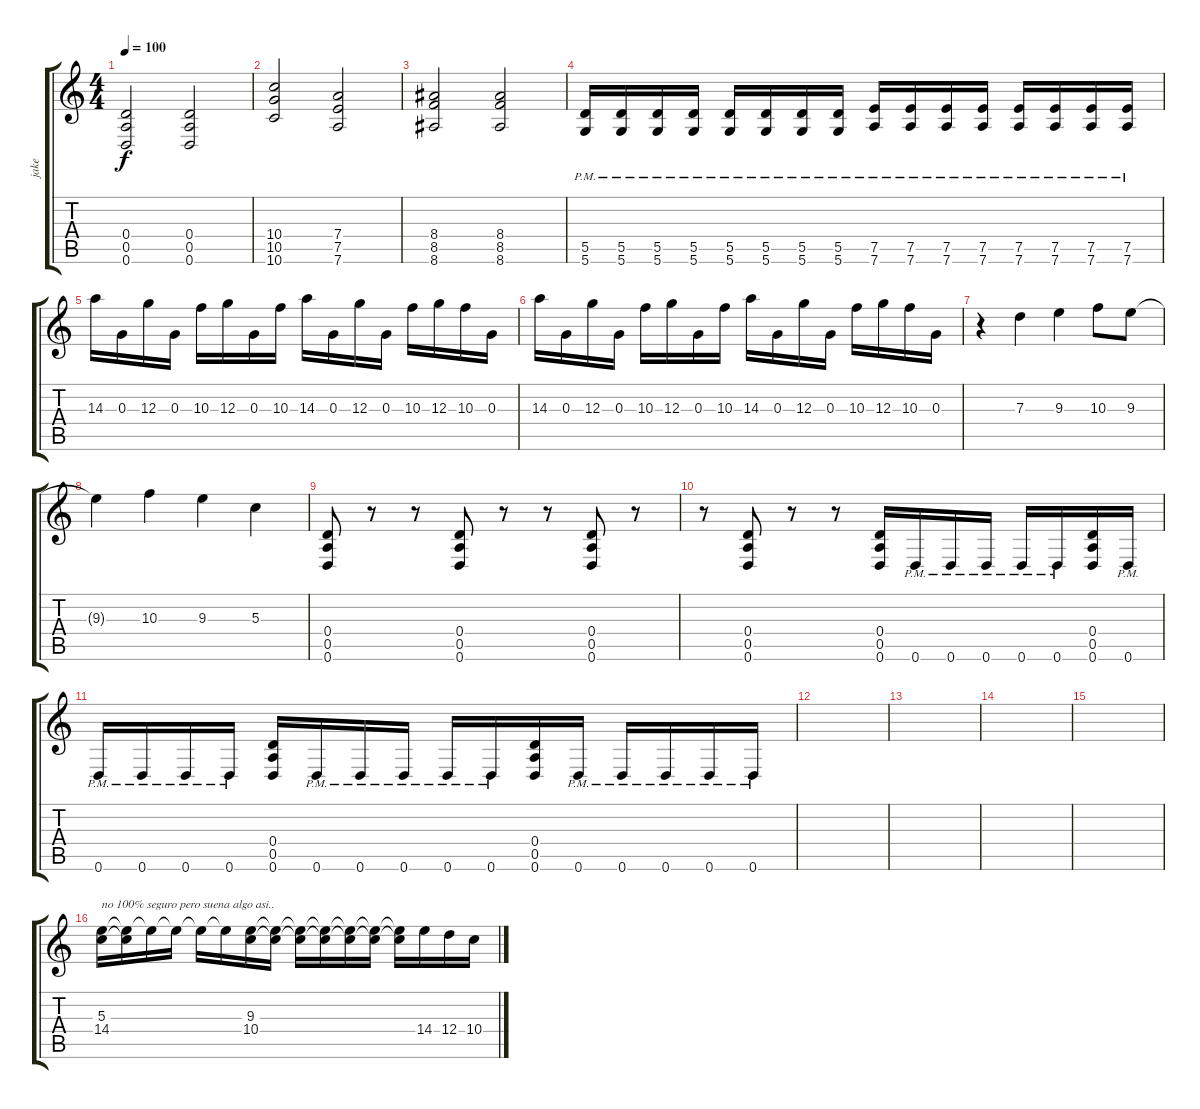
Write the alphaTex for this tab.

\track ("jake" "jake") {instrument distortionguitar}
\staff {score tabs}
\tuning (E4 B3 G3 D3 A2 D2) {hide}
\ts (4 4)
\tempo 100
\clef g2
\ks c
(0.4 0.5 0.6).2{dy f instrument distortionguitar} (0.4 0.5 0.6).2 |
(10.4 10.5 10.6).2 (7.4 7.5 7.6).2 |
(8.4 8.5 8.6).2 (8.4 8.5 8.6).2 |
(5.5{pm} 5.6{pm}).16 (5.5{pm} 5.6{pm}).16 (5.5{pm} 5.6{pm}).16 (5.5{pm} 5.6{pm}).16 (5.5{pm} 5.6{pm}).16 (5.5{pm} 5.6{pm}).16 (5.5{pm} 5.6{pm}).16 (5.5{pm} 5.6{pm}).16 (7.5{pm} 7.6{pm}).16 (7.5{pm} 7.6{pm}).16 (7.5{pm} 7.6{pm}).16 (7.5{pm} 7.6{pm}).16 (7.5{pm} 7.6{pm}).16 (7.5{pm} 7.6{pm}).16 (7.5{pm} 7.6{pm}).16 (7.5{pm} 7.6{pm}).16 |
14.3.16 0.3.16 12.3.16 0.3.16 10.3.16 12.3.16 0.3.16 10.3.16 14.3.16 0.3.16 12.3.16 0.3.16 10.3.16 12.3.16 10.3.16 0.3.16 |
14.3.16 0.3.16 12.3.16 0.3.16 10.3.16 12.3.16 0.3.16 10.3.16 14.3.16 0.3.16 12.3.16 0.3.16 10.3.16 12.3.16 10.3.16 0.3.16 |
r.4 7.3.4 9.3.4 10.3.8 9.3.8 |
9.3{t}.4 10.3.4 9.3.4 5.3.4 |
(0.4 0.5 0.6).8 r.8 r.8 (0.4 0.5 0.6).8 r.8 r.8 (0.4 0.5 0.6).8 r.8 |
r.8 (0.4 0.5 0.6).8 r.8 r.8 (0.4 0.5 0.6).16 0.6{pm}.16 0.6{pm}.16 0.6{pm}.16 0.6{pm}.16 0.6{pm}.16 (0.4 0.5 0.6).16 0.6{pm}.16 |
0.6{pm}.16 0.6{pm}.16 0.6{pm}.16 0.6{pm}.16 (0.4 0.5 0.6).16 0.6{pm}.16 0.6{pm}.16 0.6{pm}.16 0.6{pm}.16 0.6{pm}.16 (0.4 0.5 0.6).16 0.6{pm}.16 0.6{pm}.16 0.6{pm}.16 0.6{pm}.16 0.6{pm}.16 |
|
|
|
|
(5.3 14.4).16{txt "no 100% seguro pero suena algo asi.." instrument electricguitarjazz} (5.3{t} 14.4{t}).16 14.4{t}.16 14.4{t}.16 14.4{t}.16 14.4{t}.16 (9.3 10.4).16 (9.3{t} 10.4{t}).16 (9.3{t} 10.4{t}).16 (9.3{t} 10.4{t}).16 (9.3{t} 10.4{t}).16 (9.3{t} 10.4{t}).16 (9.3{t} 10.4{t}).16 14.4.16 12.4.16 10.4.16
